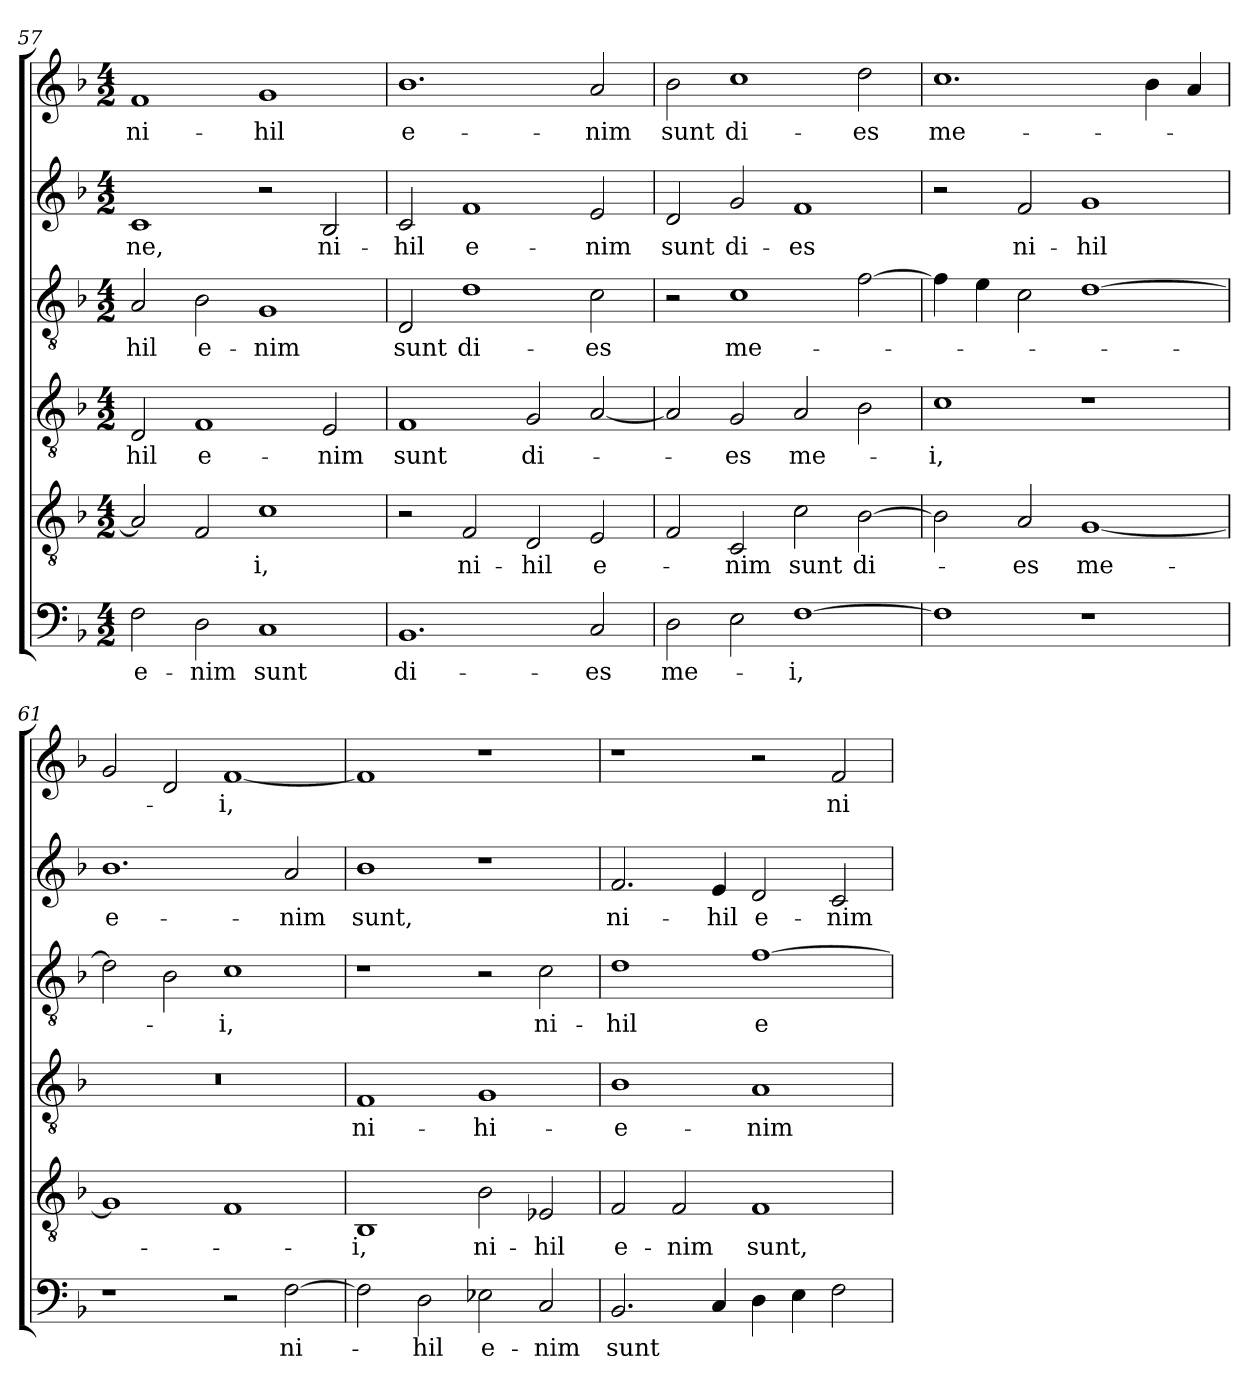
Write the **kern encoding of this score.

**kern	**text	**kern	**text	**kern	**text	**kern	**text	**kern	**text	**kern	**text
*part6	*part6	*part5	*part5	*part4	*part4	*part3	*part3	*part2	*part2	*part1	*part1
*staff6	*staff6	*staff5	*staff5	*staff4	*staff4	*staff3	*staff3	*staff2	*staff2	*staff1	*staff1
*clefF4	*	*clefGv2	*	*clefGv2	*	*clefGv2	*	*clefG2	*	*clefG2	*
*k[b-]	*	*k[b-]	*	*k[b-]	*	*k[b-]	*	*k[b-]	*	*k[b-]	*
*F:	*	*F:	*	*F:	*	*F:	*	*F:	*	*F:	*
*M4/2	*	*M4/2	*	*M4/2	*	*M4/2	*	*M4/2	*	*M4/2	*
=57	=57	=57	=57	=57	=57	=57	=57	=57	=57	=57	=57
2F\	e-	2A/]	.	2D/	-hil	2A/	-hil	1c	-ne,	1f	ni-
2D\	-nim	2F/	.	1F	e-	2B-\	e-	.	.	.	.
1C	sunt	1c	-i,	.	.	1G	-nim	2r	.	1g	-hil
.	.	.	.	2E/	-nim	.	.	2B-/	ni-	.	.
=58	=58	=58	=58	=58	=58	=58	=58	=58	=58	=58	=58
1.BB-	di-	2r	.	1F	sunt	2D/	sunt	2c/	-hil	1.b-	e-
.	.	2F/	ni-	.	.	1d	di-	1f	e-	.	.
.	.	2D/	-hil	2G/	di-	.	.	.	.	.	.
2C/	-es	2E/	e-	[2A/	.	2c\	-es	2e/	-nim	2a/	-nim
=59	=59	=59	=59	=59	=59	=59	=59	=59	=59	=59	=59
2D\	me-	2F/	.	2A/]	.	2r	.	2d/	sunt	2b-\	sunt
2E\	.	2C/	-nim	2G/	-es	1c	me-	2g/	di-	1cc	di-
[1F	-i,	2c\	sunt	2A/	me-	.	.	1f	-es	.	.
.	.	[2B-\	di-	2B-\	.	[2f\	.	.	.	2dd\	-es
=60	=60	=60	=60	=60	=60	=60	=60	=60	=60	=60	=60
1F]	.	2B-\]	.	1c	-i,	4f\]	.	2r	.	1.cc	me-
.	.	.	.	.	.	4e\	.	.	.	.	.
.	.	2A/	-es	.	.	2c\	.	2f/	ni-	.	.
1r	.	[1G	me-	1r	.	[1d	.	1g	-hil	.	.
.	.	.	.	.	.	.	.	.	.	4b-\	.
.	.	.	.	.	.	.	.	.	.	4a/	.
!!LO:LB:g=z
=61	=61	=61	=61	=61	=61	=61	=61	=61	=61	=61	=61
1r	.	1G]	.	0r	.	2d\]	.	1.b-	e-	2g/	.
.	.	.	.	.	.	2B-\	.	.	.	2d/	.
2r	.	1F	.	.	.	1c	-i,	.	.	[1f	-i,
[2F\	ni-	.	.	.	.	.	.	2a/	-nim	.	.
=62	=62	=62	=62	=62	=62	=62	=62	=62	=62	=62	=62
2F\]	.	1BB-	-i,	1F	ni-	1r	.	1b-	sunt,	1f]	.
2D\	-hil	.	.	.	.	.	.	.	.	.	.
2E-X\	e-	2B-\	ni-	1G	-hi-	2r	.	1r	.	1r	.
2C/	-nim	2E-X/	-hil	.	.	2c\	ni-	.	.	.	.
=63	=63	=63	=63	=63	=63	=63	=63	=63	=63	=63	=63
2.BB-/	sunt	2F/	e-	1B-	-e-	1d	-hil	2.f/	ni-	1r	.
.	.	2F/	-nim	.	.	.	.	.	.	.	.
4C/	.	.	.	.	.	.	.	4e/	-hil	.	.
4D\	.	1F	sunt,	1A	-nim	[1f	e-	2d/	e-	2r	.
4E\	.	.	.	.	.	.	.	.	.	.	.
2F\	.	.	.	.	.	.	.	2c/	-nim	2f/	ni-
=	=	=	=	=	=	=	=	=	=	=	=
*-	*-	*-	*-	*-	*-	*-	*-	*-	*-	*-	*-
